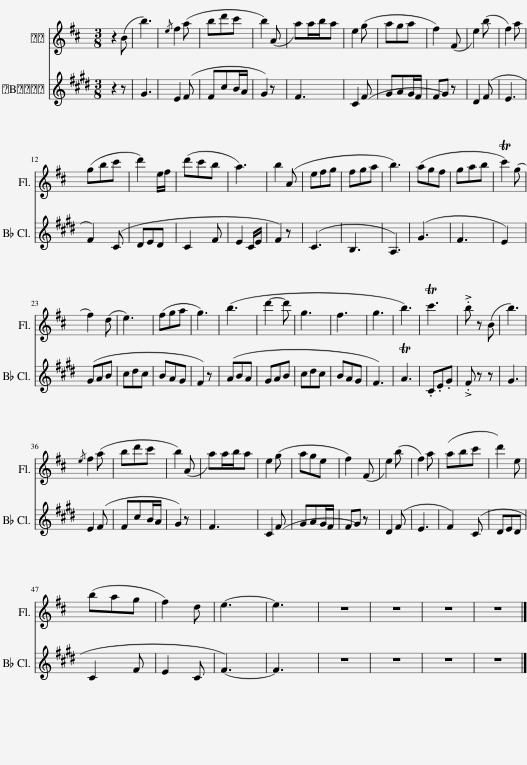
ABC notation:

X:1
%%score 1 2
L:1/8
M:3/8
I:linebreak $
K:D
V:1 treble
V:2 treble transpose=-2
V:1
 z2 (B | b3) |{/e} f2 (a | bd'c' | b2) (A | %5
 a)a/b/a | e2 (g | aga | f2) (F | e2) (b | %10
 f2) a |$ (gbc' | d'2) e/f/ | (d'c'b | a3) | %15
 b2 (A | efg | fga | b3) | (agf | %20
 gab | Tc'2) (g |$ f2) (d | e3) | (fga | %25
 g3) | (b3 | d'2- d' | g3 | f3 | %30
 g3 | b3) | Tc'3 | .b z (B | b3) |$ %35
{/e} f2 (a | bd'c' | b2) (A | a)a/b/a | e2 (g | %40
 age | f2) (F | e2) (b | f2) a | (abc' | %45
 d'2) e |$ (bag | f2) d | e3- | e3 | %50
 z3 | z3 | z3 | z3 |] %54
V:2
[K:E] z2 z | G3 | E2 (F | FcB/A/ | G2) z | %5
 F3 | C2 (F | GAG/F/ | FG) z | D2 (F | %10
 E3 |$ F2) (C | DED | C2 F | E2 C/E/ | %15
 F2) z | (C3 | B,3 | A,3) | (G3 | %20
 F3 | E2) x |$ (GAB | cdc | BAG | %25
 F2) z | (ABA | GAB | cdc | BAG | %30
 F3) | TA3 | .C.E.G | .F z z | G3 |$ %35
 E2 (F | FcB/A/ | G2) z | F3 | C2 (F | %40
 GAG/F/ | FG) z | D2 (F | E3 | F2) (C | %45
 DED |$ C2 F | E2 C | F3-) | F3 | %50
 z3 | z3 | z3 | z3 |] %54
